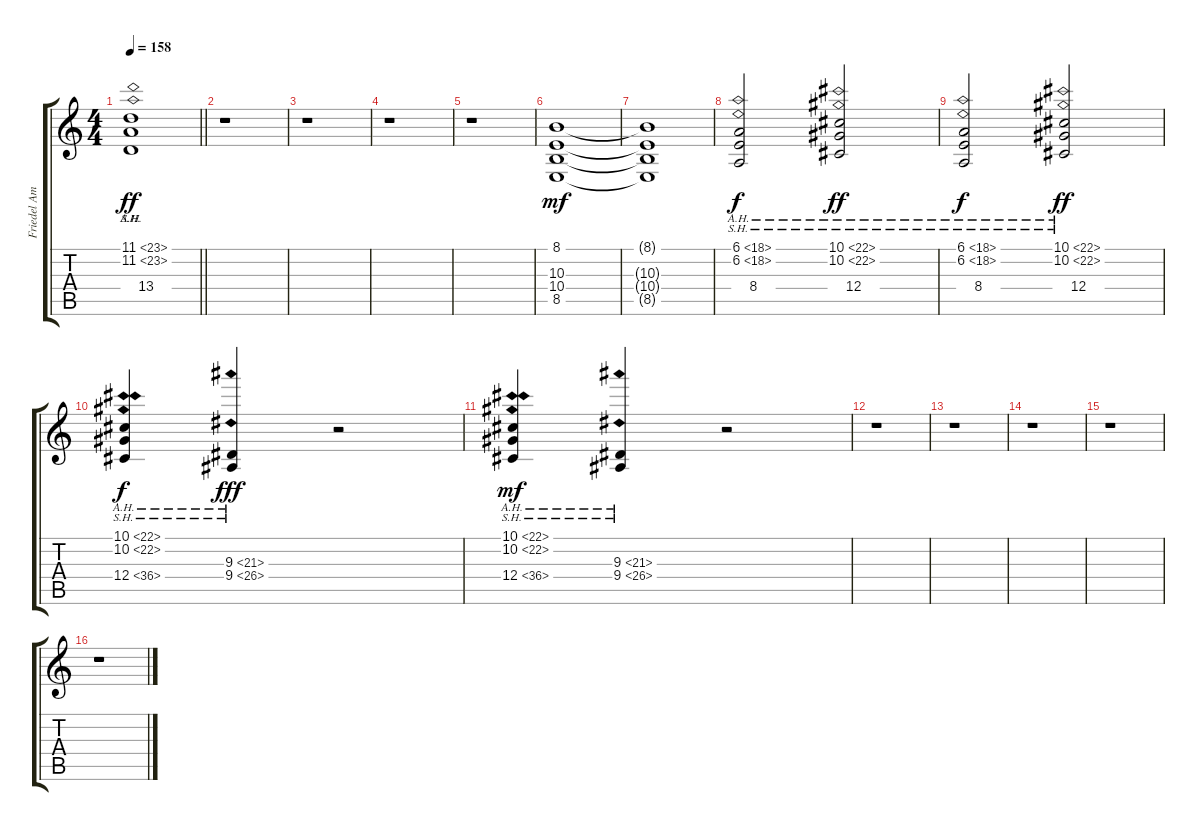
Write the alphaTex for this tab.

\track ("Friedel Amon" "Friedel Am") {instrument synthstrings1}
\staff {score tabs}
\tuning (Eb4 Bb3 Gb3 Db3 Ab2 Eb2) {hide}
\ts (4 4)
\tempo 158
\clef g2
\barLineRight lightlight
\ks c
(11.1{ah 12} 11.2{sh 12} 13.4).1{dy ff} |
\section ("" "")
r.1 |
r.1 |
r.1 |
r.1 |
(8.1 10.3 10.4 8.5).1{dy mf volume 6 instrument synthstrings1} |
(8.1{t} 10.3{t} 10.4{t} 8.5{t}).1 |
(6.1{ah 12} 6.2{sh 12} 8.4).2{dy f volume 5} (10.1{ah 12} 10.2{sh 12} 12.4).2{dy ff} |
(6.1{ah 12} 6.2{sh 12} 8.4).2{dy f} (10.1{ah 12} 10.2{sh 12} 12.4).2{dy ff} |
(10.1{sh 12} 10.2{sh 12} 12.4{ah 24}).4{dy f volume 5 instrument synthstrings1} (9.3{sh 12} 9.4{ah 17}).4{dy fff} r.2 |
(10.1{sh 12} 10.2{sh 12} 12.4{ah 24}).4{dy mf} (9.3{sh 12} 9.4{ah 17}).4 r.2 |
r.1 |
r.1 |
r.1 |
r.1 |
r.1
